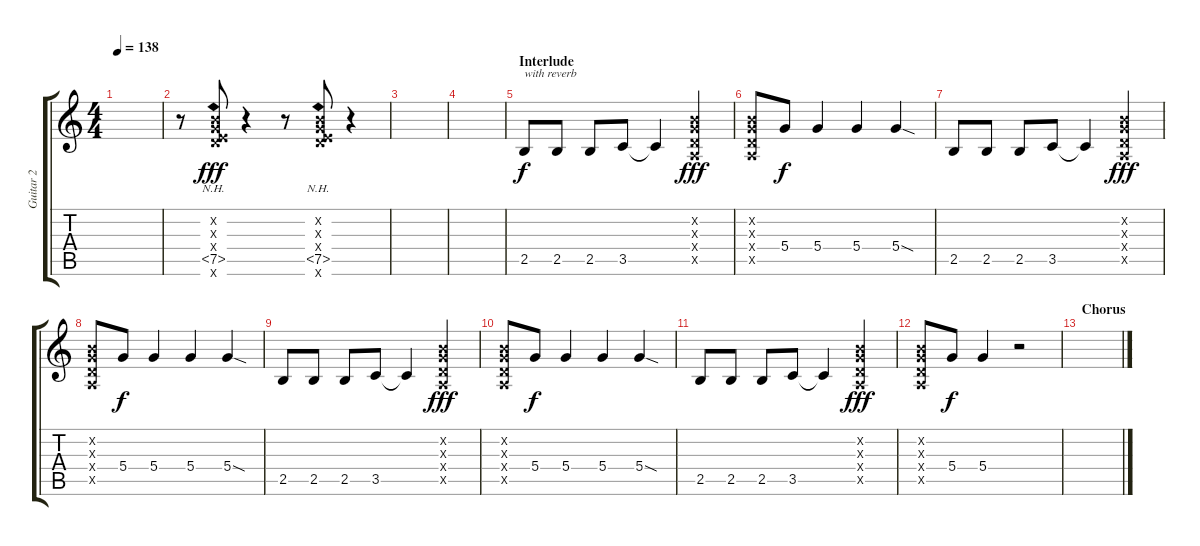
\track ("Guitar 2" "Guitar 2") {instrument electricguitarclean}
\staff {score tabs}
\tuning (E4 B3 G3 D3 A2 E2) {hide}
\ts (4 4)
\tempo 138
\clef g2
\ks c
|
r.8 (0.2{x} 0.3{x} 0.4{x} 7.5{nh} 12.6{x}).8{dy fff volume 13 balance 16 instrument distortionguitar} r.4 r.8 (0.2{x} 0.3{x} 0.4{x} 7.5{nh} 12.6{x}).8 r.4 |
|
|
\section ("" "Interlude")
2.5.8{txt "with reverb" dy f balance 12} 2.5.8 2.5.8 3.5.8 3.5{t}.4 (0.2{x} 0.3{x} 0.4{x} 0.5{x}).4{dy fff} |
(0.2{x} 0.3{x} 0.4{x} 0.5{x}).8 5.4.8{dy f} 5.4.4 5.4.4 5.4{sod}.4 |
2.5.8 2.5.8 2.5.8 3.5.8 3.5{t}.4 (0.2{x} 0.3{x} 0.4{x} 0.5{x}).4{dy fff} |
(0.2{x} 0.3{x} 0.4{x} 0.5{x}).8 5.4.8{dy f} 5.4.4 5.4.4 5.4{sod}.4 |
2.5.8 2.5.8 2.5.8 3.5.8 3.5{t}.4 (0.2{x} 0.3{x} 0.4{x} 0.5{x}).4{dy fff} |
(0.2{x} 0.3{x} 0.4{x} 0.5{x}).8 5.4.8{dy f} 5.4.4 5.4.4 5.4{sod}.4 |
2.5.8 2.5.8 2.5.8 3.5.8 3.5{t}.4 (0.2{x} 0.3{x} 0.4{x} 0.5{x}).4{dy fff} |
(0.2{x} 0.3{x} 0.4{x} 0.5{x}).8 5.4.8{dy f} 5.4.4 r.2 |
\section ("" "Chorus")
